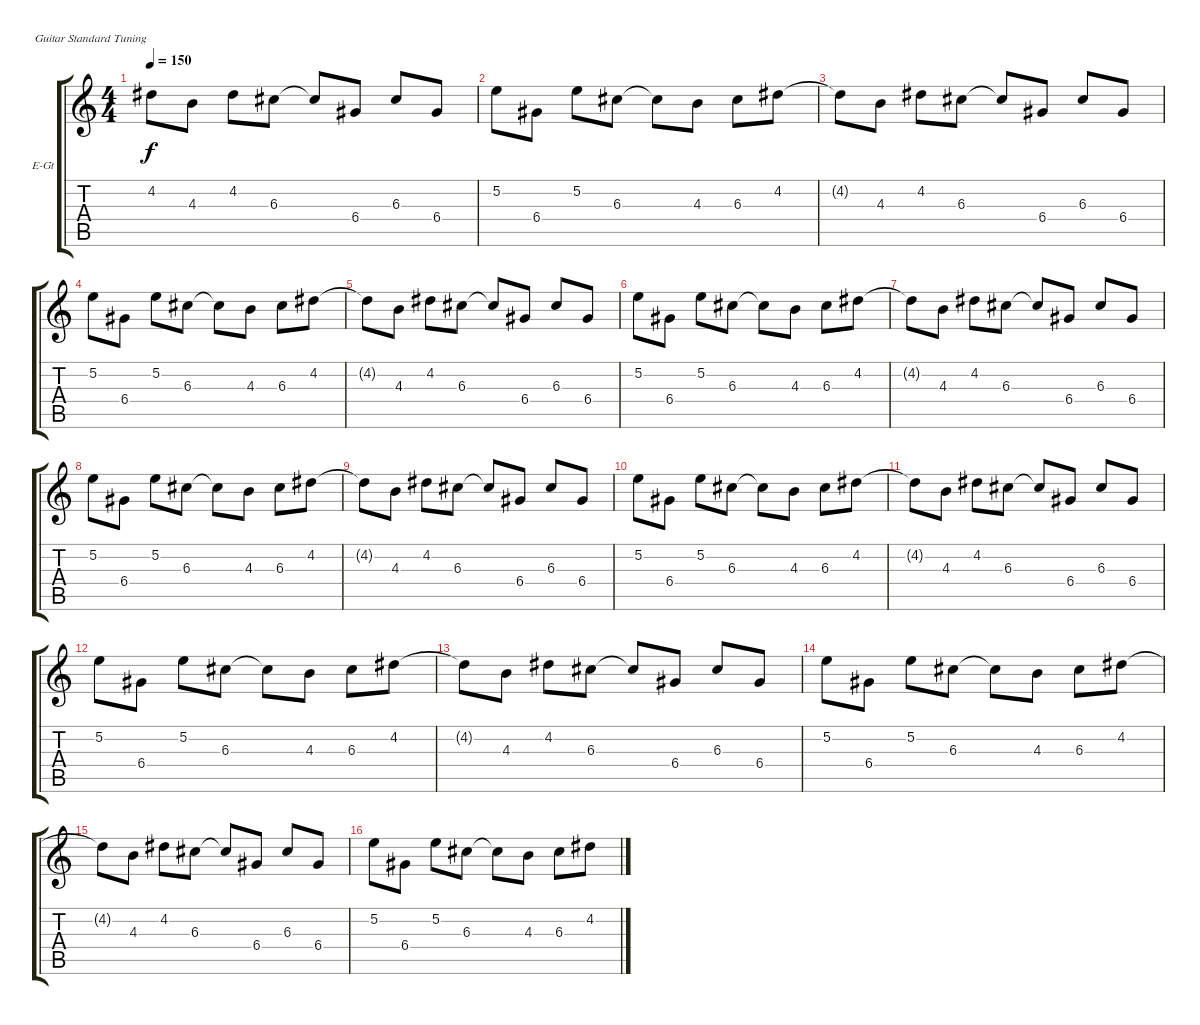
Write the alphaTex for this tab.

\bracketExtendMode groupsimilarinstruments
\firstSystemTrackNameOrientation horizontal
\otherSystemsTrackNameOrientation horizontal
\track ("Guitare 2" "E-Gt") {instrument electricguitarclean}
\staff {score tabs}
\tuning (E4 B3 G3 D3 A2 E2)
\ts (4 4)
\tempo 150
\clef g2
\ks c
4.2{t}.8{dy f} 4.3.8 4.2.8 6.3.8 6.3{t}.8 6.4.8 6.3.8 6.4.8 |
5.2.8 6.4.8 5.2.8 6.3.8 6.3{t}.8 4.3.8 6.3.8 4.2.8 |
4.2{t}.8 4.3.8 4.2.8 6.3.8 6.3{t}.8 6.4.8 6.3.8 6.4.8 |
5.2.8 6.4.8 5.2.8 6.3.8 6.3{t}.8 4.3.8 6.3.8 4.2.8 |
4.2{t}.8 4.3.8 4.2.8 6.3.8 6.3{t}.8 6.4.8 6.3.8 6.4.8 |
5.2.8 6.4.8 5.2.8 6.3.8 6.3{t}.8 4.3.8 6.3.8 4.2.8 |
4.2{t}.8 4.3.8 4.2.8 6.3.8 6.3{t}.8 6.4.8 6.3.8 6.4.8 |
5.2.8 6.4.8 5.2.8 6.3.8 6.3{t}.8 4.3.8 6.3.8 4.2.8 |
4.2{t}.8 4.3.8 4.2.8 6.3.8 6.3{t}.8 6.4.8 6.3.8 6.4.8 |
5.2.8 6.4.8 5.2.8 6.3.8 6.3{t}.8 4.3.8 6.3.8 4.2.8 |
4.2{t}.8 4.3.8 4.2.8 6.3.8 6.3{t}.8 6.4.8 6.3.8 6.4.8 |
5.2.8 6.4.8 5.2.8 6.3.8 6.3{t}.8 4.3.8 6.3.8 4.2.8 |
4.2{t}.8 4.3.8 4.2.8 6.3.8 6.3{t}.8 6.4.8 6.3.8 6.4.8 |
5.2.8 6.4.8 5.2.8 6.3.8 6.3{t}.8 4.3.8 6.3.8 4.2.8 |
4.2{t}.8 4.3.8 4.2.8 6.3.8 6.3{t}.8 6.4.8 6.3.8 6.4.8 |
5.2.8 6.4.8 5.2.8 6.3.8 6.3{t}.8 4.3.8 6.3.8 4.2.8
